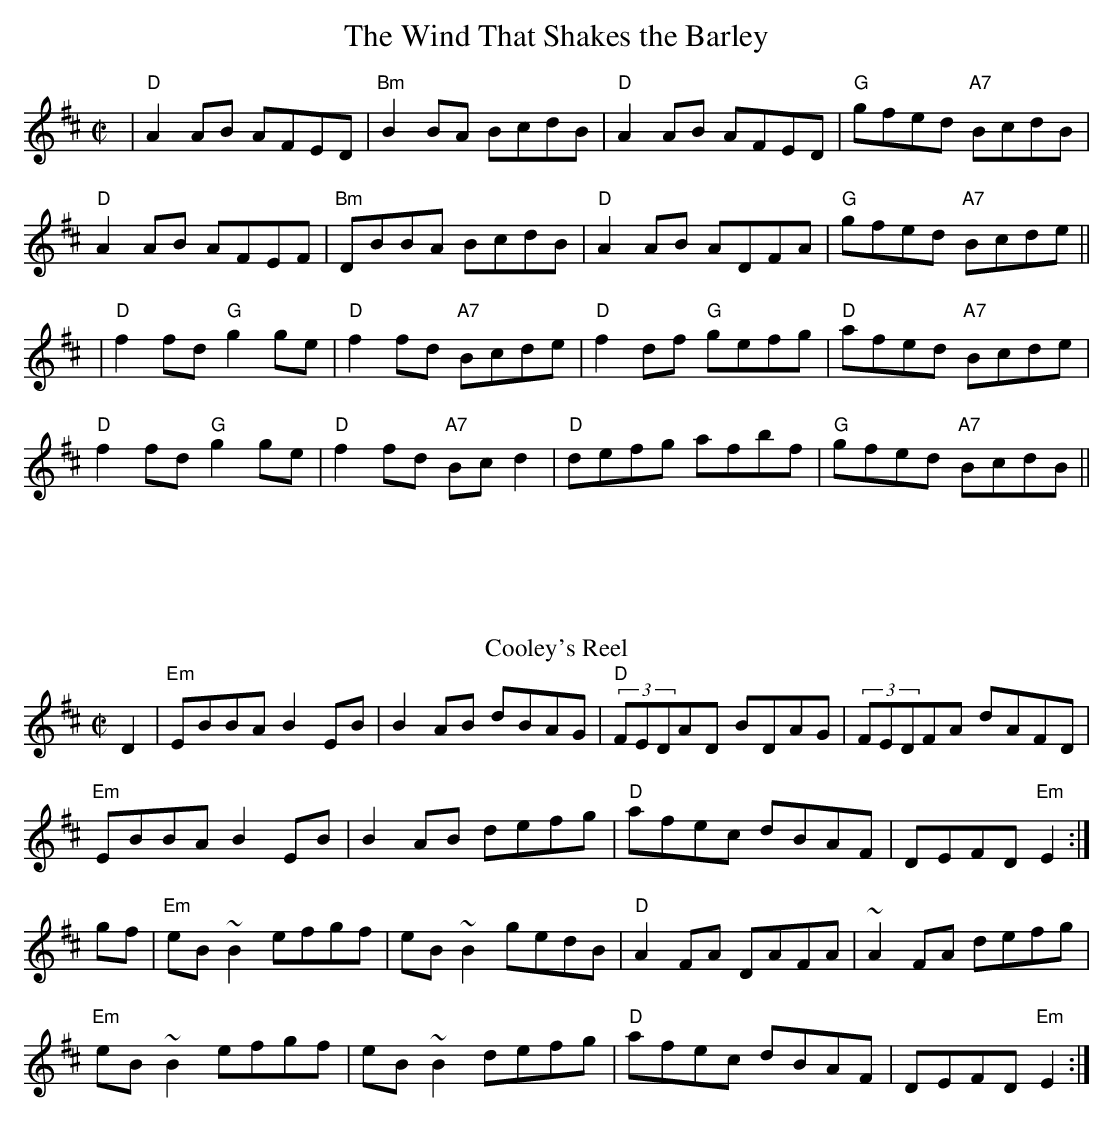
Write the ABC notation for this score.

X:1
T:The Wind That Shakes the Barley
M:C|
K:D
|"D"A2AB AFED|"Bm"B2BA BcdB|"D"A2 AB AFED|"G"gfed "A7"BcdB|
"D"A2AB AFEF|"Bm"DBBA BcdB|"D"A2AB ADFA|"G"gfed "A7"Bcde||
|"D"f2fd "G"g2ge|"D"f2fd "A7"Bcde|"D"f2df "G"gefg|"D"afed "A7"Bcde|
"D"f2fd "G"g2ge|"D"f2fd "A7"Bcd2|"D"defg afbf|"G"gfed "A7"BcdB||
:75
T:Cooley's Reel
M:C|
K:EDor
 D2|"Em"EBBA B2EB | B2AB dBAG |"D" (3FEDAD BDAG | (3FEDFA dAFD |
"Em"EBBA B2EB | B2AB defg | "D"afec dBAF | DEFD "Em"E2 :|
gf | "Em"eB~B2 efgf | eB~B2 gedB | "D"A2FA DAFA | ~A2FA defg |
"Em"eB~B2 efgf | eB~B2 defg | "D"afec dBAF | DEFD "Em"E2 :|
